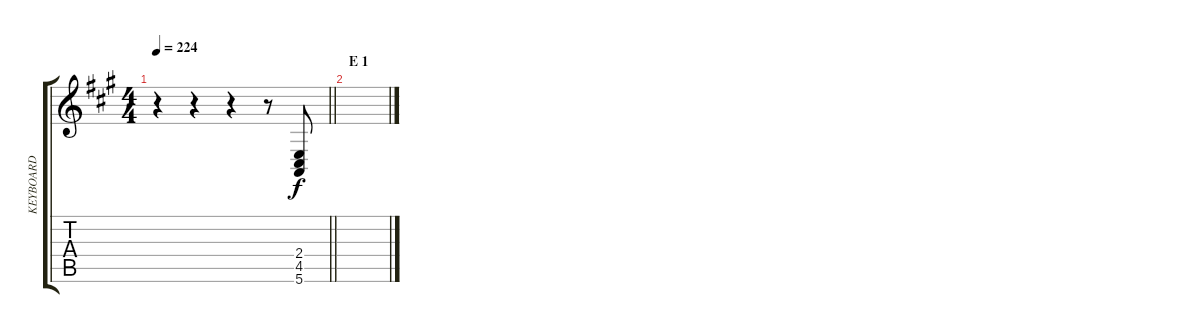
\track ("KEYBOARD" "KEYBOARD") {instrument stringensemble1}
\staff {score tabs}
\tuning (E4 B3 G3 D3 A2 E2) {hide}
\ts (4 4)
\tempo 224
\clef g2
\barLineRight lightlight
\ks a
r.4{dy f} r.4 r.4 r.8 (2.4 4.5 5.6).8 |
\section ("" "E 1")
